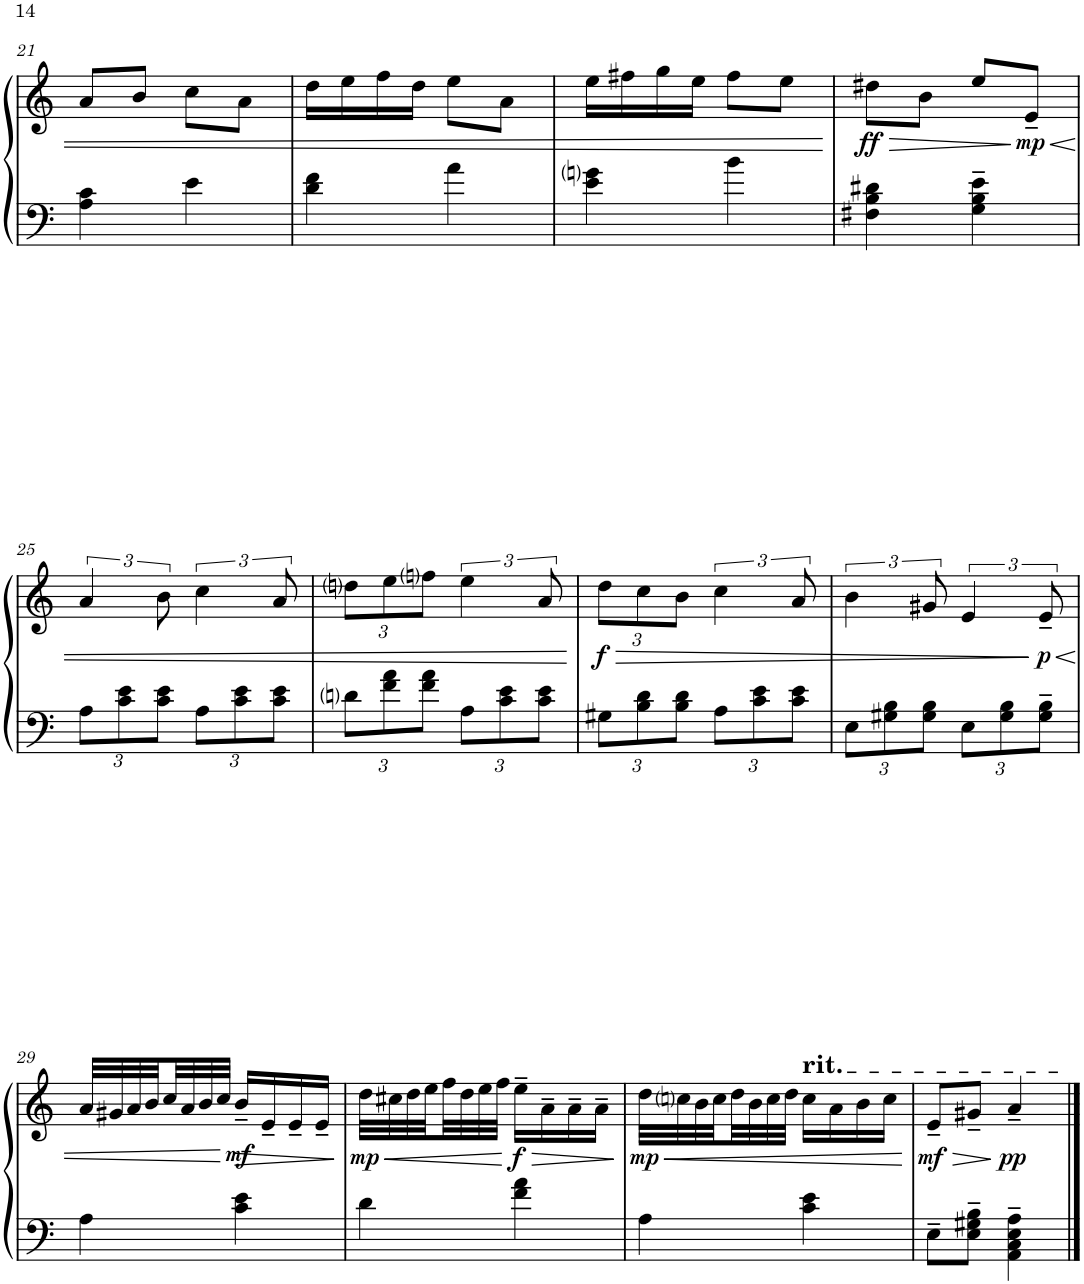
**kern	**kern	**dynam
*part1	*part1	*part1
*staff2	*staff1	*staff1/2
*I"Acoustic Grand Piano	*	*
*I'Pno	*	*
!!LO:PB:g=z
*clefF4	*clefG2	*
*k[]	*k[]	*
*M2/4	*M2/4	*
=21	=21	=21
4A\ 4c\	8a/L	.
.	8b/J	.
4e\	8cc\L	.
.	8a\J	.
=22	=22	=22
4d\ 4f\	16dd\LL	.
.	16ee\	.
.	16ff\	.
.	16dd\JJ	.
4a\	8ee\L	.
.	8a\J	.
=23	=23	=23
4e\ 4gni\	16ee\LL	.
.	16ff#X\	.
.	16gg\	.
.	16ee\JJ	.
4b\	8ff#\L	.
.	8ee\J	.
=24	=24	=24
!	!	!LO:HP:b
!	!	!LO:DY:n=1:b
4F#X\ 4B\ 4d#X\	8dd#X\L	> ff
.	8b\J	.
4G\~ 4B\~ 4e\~	8ee/L	.
!	!	!LO:HP:n=1:b
!	!	!LO:DY:n=2:b
.	8e~/J	] < mp
!!LO:LB:g=z
=25	=25	=25
*Xbrackettup	*	*
12A\L	6a/	.
12c\ 12e\	.	.
12c\ 12e\J	12b\	.
12A\L	6cc\	.
12c\ 12e\	.	.
12c\ 12e\J	12a/	.
=26	=26	=26
*	*Xbrackettup	*
12dni\L	12ddni\L	.
12f\ 12a\	12ee\	.
12f\ 12a\J	12ffni\J	.
*	*brackettup	*
12A\L	6ee\	.
12c\ 12e\	.	.
12c\ 12e\J	12a/	.
.	.	[
=27	=27	=27
*	*Xbrackettup	*
!	!	!LO:HP:b
!	!	!LO:DY:n=1:b
12G#X\L	12dd\L	> f
12B\ 12d\	12cc\	.
12B\ 12d\J	12b\J	.
*	*brackettup	*
12A\L	6cc\	.
12c\ 12e\	.	.
12c\ 12e\J	12a/	.
=28	=28	=28
12E\L	6b\	.
12G#X\ 12B\	.	.
12G#\ 12B\J	12g#X/	.
12E\L	6e/	.
12G#\ 12B\	.	.
!	!	!LO:HP:n=1:b
!	!	!LO:DY:n=1:b
12G#\~ 12B\~J	12e~/	] < p
!!LO:LB:g=z
=29	=29	=29
4A\	32a/LLL	.
.	32g#X/	.
.	32a/	.
.	32b/	.
.	32cc/	.
.	32a/	.
.	32b/	.
.	32cc/JJJ	.
!	!	!LO:DY:n=1:b
4c\ 4e\	16b~/LL	[ mf
!	!	!LO:HP:b
.	16e~/	>
.	16e~/	.
.	16e~/JJ	.
.	.	]
=30	=30	=30
!	!	!LO:HP:b
!	!	!LO:DY:n=1:b
4d\	32dd\LLL	< mp
.	32cc#X\	.
.	32dd\	.
.	32ee\	.
.	32ff\	.
.	32dd\	.
.	32ee\	.
.	32ff\JJJ	.
!	!	!LO:HP:n=1:b
!	!	!LO:DY:n=2:b
4f\ 4a\	16ee~\LL	[ > f
.	16a~\	.
.	16a~\	.
.	16a~\JJ	.
.	.	]
=31	=31	=31
!	!	!LO:HP:b
!	!	!LO:DY:n=1:b
4A\	32dd\LLL	< mp
.	32ccni\	.
.	32b\	.
.	32cc\	.
.	32dd\	.
.	32b\	.
.	32cc\	.
.	32dd\JJJ	.
!	!LO:TX:a:t=rit.	!
4c\ 4e\	16cc\LL	.
.	16a\	.
.	16b\	.
.	16cc\JJ	.
.	.	[
=32	=32	=32
!	!	!LO:HP:b
!	!	!LO:DY:n=1:b
8E~\L	8e~/L	> mf
8E\~ 8G#X\~ 8B\~J	8g#X~/J	.
!	!	!LO:DY:n=2:b
4AA\~ 4C\~ 4E\~ 4A\~	4a~/	] pp
==	==	==
*-	*-	*-
